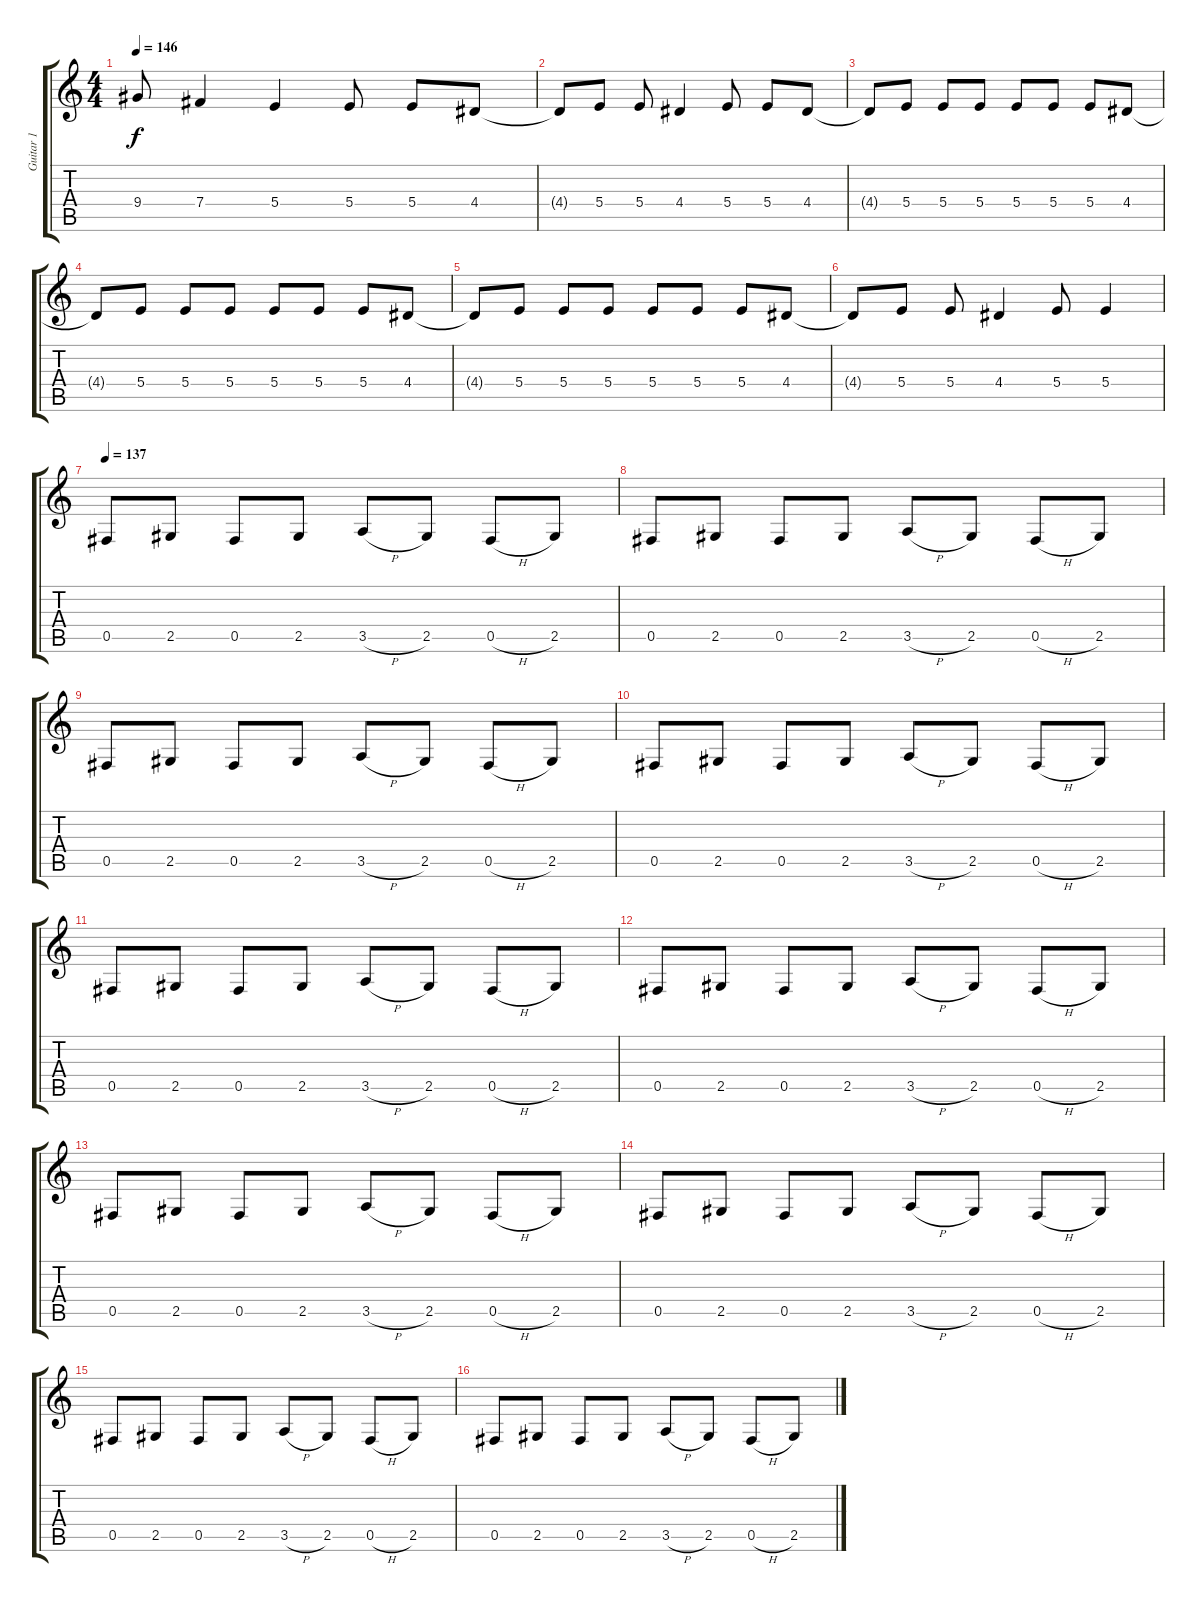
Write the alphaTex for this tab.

\track ("Guitar 1" "Guitar 1") {instrument distortionguitar}
\staff {score tabs}
\tuning (Db4 Ab3 E3 B2 Gb2 B1) {hide}
\ts (4 4)
\tempo 146
\clef g2
\ks c
9.4{t}.8{dy f} 7.4.4 5.4.4 5.4.8 5.4.8 4.4.8 |
4.4{t}.8 5.4.8 5.4.8 4.4.4 5.4.8 5.4.8 4.4.8 |
4.4{t}.8 5.4.8 5.4.8 5.4.8 5.4.8 5.4.8 5.4.8 4.4.8 |
4.4{t}.8 5.4.8 5.4.8 5.4.8 5.4.8 5.4.8 5.4.8 4.4.8 |
4.4{t}.8 5.4.8 5.4.8 5.4.8 5.4.8 5.4.8 5.4.8 4.4.8 |
4.4{t}.8 5.4.8 5.4.8 4.4.4 5.4.8 5.4.4 |
\tempo 137
0.5.8 2.5.8 0.5.8 2.5.8 3.5{h}.8 2.5.8 0.5{h}.8 2.5.8 |
0.5.8 2.5.8 0.5.8 2.5.8 3.5{h}.8 2.5.8 0.5{h}.8 2.5.8 |
0.5.8 2.5.8 0.5.8 2.5.8 3.5{h}.8 2.5.8 0.5{h}.8 2.5.8 |
0.5.8 2.5.8 0.5.8 2.5.8 3.5{h}.8 2.5.8 0.5{h}.8 2.5.8 |
0.5.8 2.5.8 0.5.8 2.5.8 3.5{h}.8 2.5.8 0.5{h}.8 2.5.8 |
0.5.8 2.5.8 0.5.8 2.5.8 3.5{h}.8 2.5.8 0.5{h}.8 2.5.8 |
0.5.8 2.5.8 0.5.8 2.5.8 3.5{h}.8 2.5.8 0.5{h}.8 2.5.8 |
0.5.8 2.5.8 0.5.8 2.5.8 3.5{h}.8 2.5.8 0.5{h}.8 2.5.8 |
0.5.8 2.5.8 0.5.8 2.5.8 3.5{h}.8 2.5.8 0.5{h}.8 2.5.8 |
0.5.8 2.5.8 0.5.8 2.5.8 3.5{h}.8 2.5.8 0.5{h}.8 2.5.8
